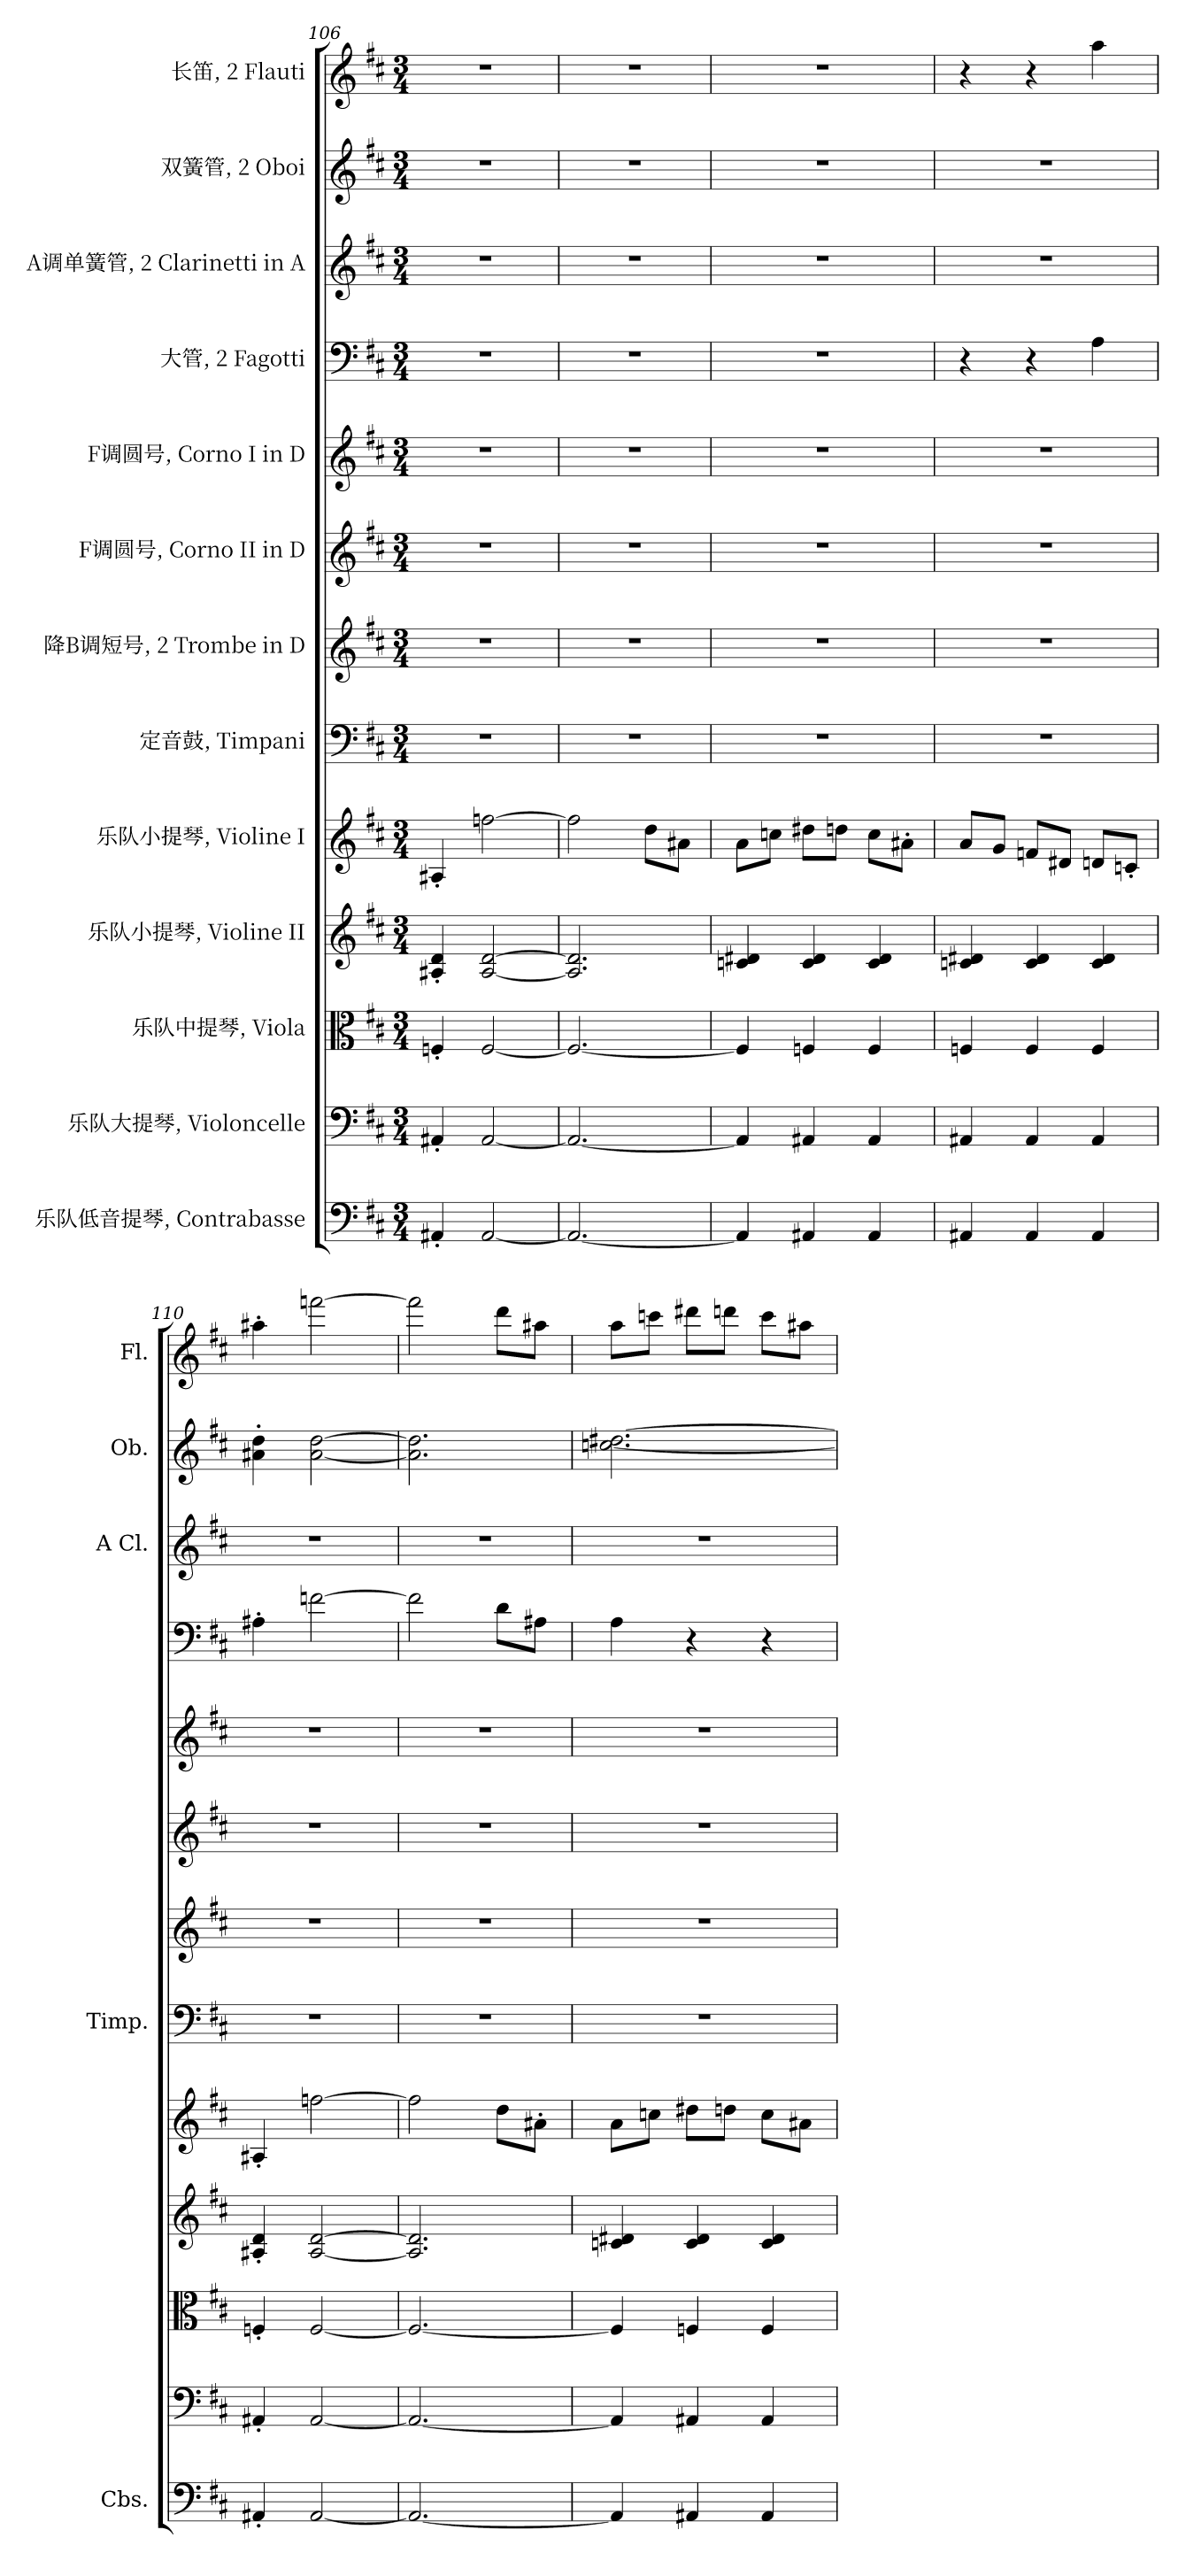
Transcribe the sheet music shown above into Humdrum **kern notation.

**kern	**kern	**kern	**kern	**kern	**kern	**kern	**kern	**kern	**kern	**kern	**kern	**kern
*part13	*part12	*part11	*part10	*part9	*part8	*part7	*part6	*part5	*part4	*part3	*part2	*part1
*staff13	*staff12	*staff11	*staff10	*staff9	*staff8	*staff7	*staff6	*staff5	*staff4	*staff3	*staff2	*staff1
*I"乐队低音提琴, Contrabasse	*I"乐队大提琴, Violoncelle	*I"乐队中提琴, Viola	*I"乐队小提琴, Violine II	*I"乐队小提琴, Violine I	*I"定音鼓, Timpani	*I"降B调短号, 2 Trombe in D	*I"F调圆号, Corno II in D	*I"F调圆号, Corno I in D	*I"大管, 2 Fagotti	*I"A调单簧管, 2 Clarinetti in A	*I"双簧管, 2 Oboi	*I"长笛, 2 Flauti
*I'Cbs.	*	*	*	*	*I'Timp.	*	*	*	*	*I'A Cl.	*I'Ob.	*I'Fl.
*clefF4	*clefF4	*clefC3	*clefG2	*clefG2	*clefF4	*clefG2	*clefG2	*clefG2	*clefF4	*clefG2	*clefG2	*clefG2
*ITrd7c12	*	*	*	*	*	*ITrd1c2	*ITrd4c7	*ITrd4c7	*	*ITrd2c3	*	*
*k[f#c#]	*k[f#c#]	*k[f#c#]	*k[f#c#]	*k[f#c#]	*k[f#c#]	*k[]	*k[f#]	*k[f#]	*k[f#c#]	*k[f#c#g#d#a#]	*k[f#c#]	*k[f#c#]
*M3/4	*M3/4	*M3/4	*M3/4	*M3/4	*M3/4	*M3/4	*M3/4	*M3/4	*M3/4	*M3/4	*M3/4	*M3/4
*MM301	*MM301	*MM301	*MM301	*MM301	*MM301	*MM301	*MM301	*MM301	*MM301	*MM301	*MM301	*MM301
=106	=106	=106	=106	=106	=106	=106	=106	=106	=106	=106	=106	=106
4AAA#X'/	4AA#X'/	4Fn'/	4A#X/' 4d/'	4A#X'/	2.r	2.r	2.r	2.r	2.r	2.r	2.r	2.r
[2AAA#/	[2AA#/	[2F/	[2A#/ [2d/	[2ffn\	.	.	.	.	.	.	.	.
=107	=107	=107	=107	=107	=107	=107	=107	=107	=107	=107	=107	=107
*	*	*	*	*	*	*	*	*	*	*	*	*MM301
2.AAA#/_	2.AA#/_	2.F/_	2.A#/] 2.d/]	2ff\]	2.r	2.r	2.r	2.r	2.r	2.r	2.r	2.r
.	.	.	.	8dd\L	.	.	.	.	.	.	.	.
.	.	.	.	8a#X\J	.	.	.	.	.	.	.	.
!!LO:PB:g=z
=108	=108	=108	=108	=108	=108	=108	=108	=108	=108	=108	=108	=108
*	*	*	*	*	*	*	*	*	*	*	*	*MM301
4AAA#/]	4AA#/]	4F/]	4cn/ 4d#X/	8a\L	2.r	2.r	2.r	2.r	2.r	2.r	2.r	2.r
.	.	.	.	8ccn\J	.	.	.	.	.	.	.	.
4AAA#X/	4AA#X/	4Fn/	4c/ 4d#/	8dd#X\L	.	.	.	.	.	.	.	.
.	.	.	.	8ddn\J	.	.	.	.	.	.	.	.
4AAA#/	4AA#/	4F/	4c/ 4d#/	8cc\L	.	.	.	.	.	.	.	.
.	.	.	.	8a#X'\J	.	.	.	.	.	.	.	.
=109	=109	=109	=109	=109	=109	=109	=109	=109	=109	=109	=109	=109
*	*	*	*	*	*	*	*	*	*	*	*	*MM301
4AAA#X/	4AA#X/	4Fn/	4cn/ 4d#X/	8a/L	2.r	2.r	2.r	2.r	4r	2.r	2.r	4r
.	.	.	.	8g/J	.	.	.	.	.	.	.	.
*	*	*	*	*	*	*	*	*	*	*	*	*MM281
4AAA#/	4AA#/	4F/	4c/ 4d#/	8fn/L	.	.	.	.	4r	.	.	4r
.	.	.	.	8d#X/J	.	.	.	.	.	.	.	.
4AAA#/	4AA#/	4F/	4c/ 4d#/	8dn/L	.	.	.	.	4A\	.	.	4aa\
.	.	.	.	8cn'/J	.	.	.	.	.	.	.	.
=110	=110	=110	=110	=110	=110	=110	=110	=110	=110	=110	=110	=110
*	*	*	*	*	*	*	*	*	*	*	*	*MM301
4AAA#X'/	4AA#X'/	4Fn'/	4A#X/' 4d/'	4A#X'/	2.r	2.r	2.r	2.r	4A#X'\	2.r	4a#X\' 4dd\'	4aa#X'\
*	*	*	*	*	*	*	*	*	*	*	*	*MM281
[2AAA#/	[2AA#/	[2F/	[2A#/ [2d/	[2ffn\	.	.	.	.	[2fn\	.	[2a#\ [2dd\	[2fffn\
=111	=111	=111	=111	=111	=111	=111	=111	=111	=111	=111	=111	=111
*	*	*	*	*	*	*	*	*	*	*	*	*MM301
2.AAA#/_	2.AA#/_	2.F/_	2.A#/] 2.d/]	2ff\]	2.r	2.r	2.r	2.r	2f\]	2.r	2.a#\] 2.dd\]	2fff\]
.	.	.	.	8dd\L	.	.	.	.	8d\L	.	.	8ddd\L
.	.	.	.	8a#X'\J	.	.	.	.	8A#X\J	.	.	8aa#X\J
=112	=112	=112	=112	=112	=112	=112	=112	=112	=112	=112	=112	=112
*	*	*	*	*	*	*	*	*	*	*	*	*MM301
4AAA#/]	4AA#/]	4F/]	4cn/ 4d#X/	8a\L	2.r	2.r	2.r	2.r	4A\	2.r	[2.ccn\ [2.dd#X\	8aa\L
.	.	.	.	8ccn\J	.	.	.	.	.	.	.	8cccn\J
*	*	*	*	*	*	*	*	*	*	*	*	*MM281
4AAA#X/	4AA#X/	4Fn/	4c/ 4d#/	8dd#X\L	.	.	.	.	4r	.	.	8ddd#X\L
.	.	.	.	8ddn\J	.	.	.	.	.	.	.	8dddn\J
4AAA#/	4AA#/	4F/	4c/ 4d#/	8cc\L	.	.	.	.	4r	.	.	8ccc\L
.	.	.	.	8a#X\J	.	.	.	.	.	.	.	8aa#X\J
=	=	=	=	=	=	=	=	=	=	=	=	=
*-	*-	*-	*-	*-	*-	*-	*-	*-	*-	*-	*-	*-
